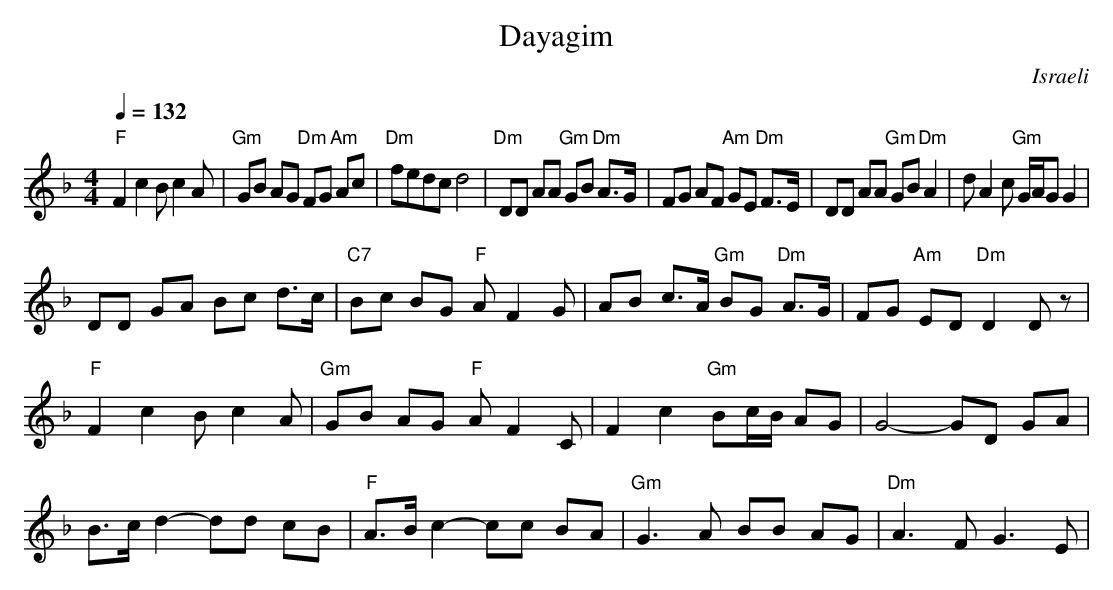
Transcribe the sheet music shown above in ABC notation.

X:1
T:Dayagim
O:Israeli
Q:1/4=132
L:1/8
M:4/4
K:Dm
"F" F2 c2 B c2 A|"Gm" GB AG "Dm" FG "Am" Ac| "Dm" fedc d4|\
"Dm" DD AA "Gm" GB "Dm" A>G| FG AF "Am" GE "Dm" F>E| DD AA "Gm" GB "Dm" A2|\
d A2 c "Gm" G/A/G G2|
DD GA Bc d>c|"C7" Bc BG "F" A F2 G| AB c>A "Gm" BG "Dm" A>G|\
FG "Am" ED "Dm" D2 D z|
"F" F2 c2 B c2 A|"Gm" GB AG "F" A F2 C| F2 c2 "Gm" Bc/B/ AG| G4-GD GA|
B>c d2-dd cB| "F" A>B c2-cc BA| "Gm" G3 A BB AG| "Dm" A3 F G3 E|
